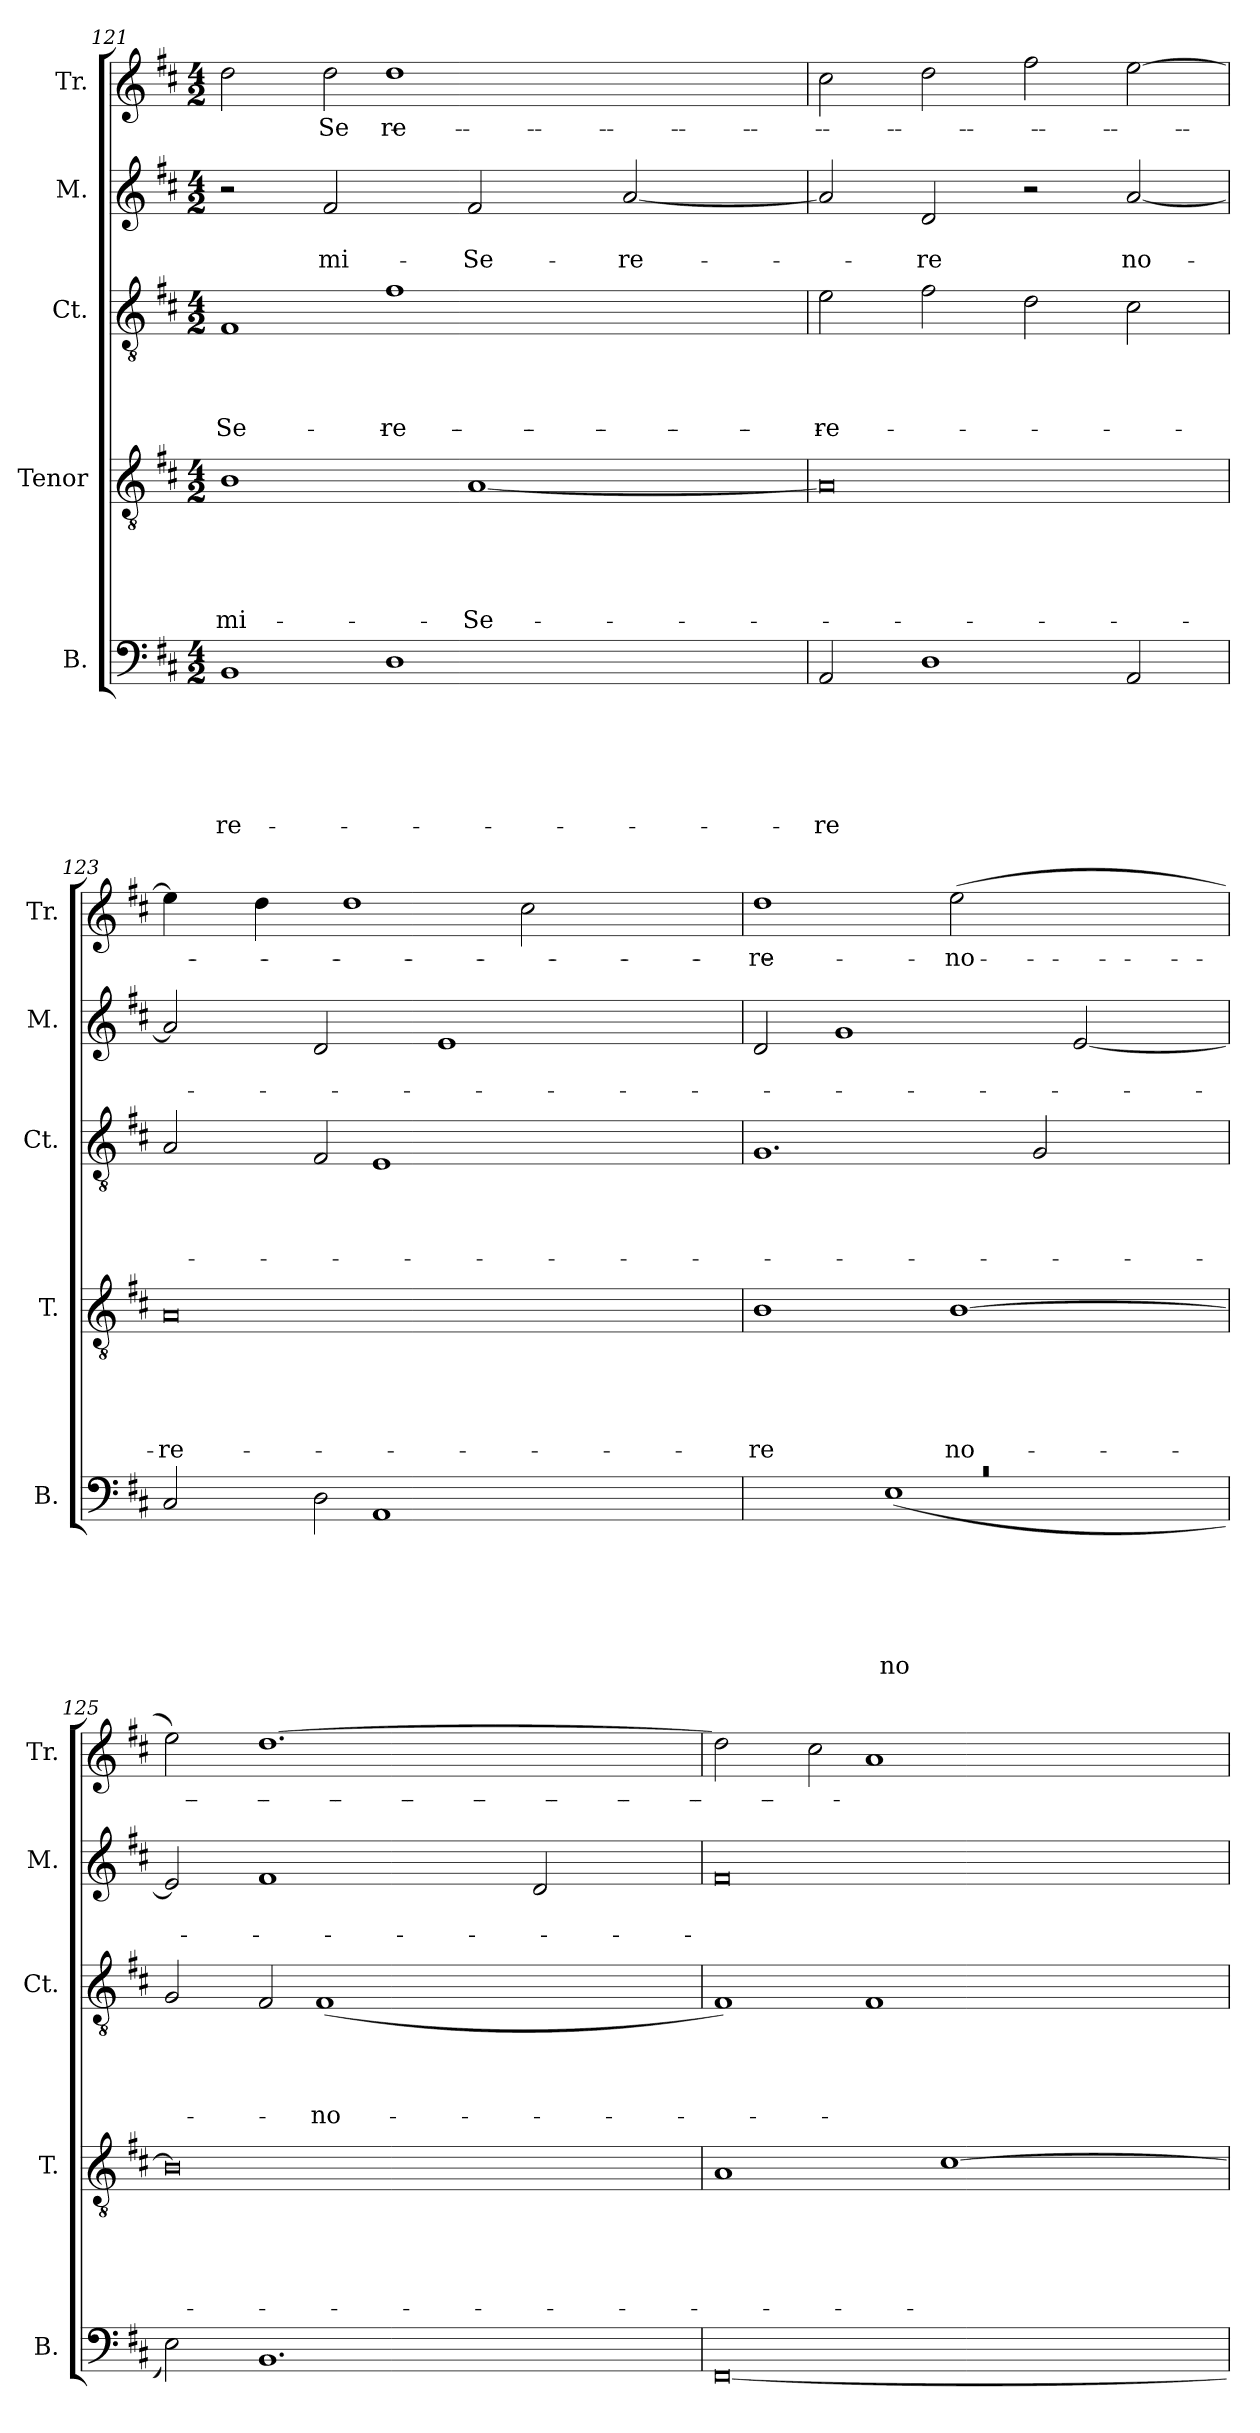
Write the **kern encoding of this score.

**kern	**text	**text	**text	**text	**text	**text	**kern	**text	**text	**text	**text	**text	**kern	**text	**text	**text	**text	**kern	**text	**text	**kern	**text
*part5	*part5	*part5	*part5	*part5	*part5	*part5	*part4	*part4	*part4	*part4	*part4	*part4	*part3	*part3	*part3	*part3	*part3	*part2	*part2	*part2	*part1	*part1
*staff5	*staff5	*staff5	*staff5	*staff5	*staff5	*staff5	*staff4	*staff4	*staff4	*staff4	*staff4	*staff4	*staff3	*staff3	*staff3	*staff3	*staff3	*staff2	*staff2	*staff2	*staff1	*staff1
*I"B.	*	*	*	*	*	*	*I"Tenor	*	*	*	*	*	*I"Ct.	*	*	*	*	*I"M.	*	*	*I"Tr.	*
*I'B.	*	*	*	*	*	*	*I'T.	*	*	*	*	*	*I'Ct.	*	*	*	*	*I'M.	*	*	*I'Tr.	*
*clefF4	*	*	*	*	*	*	*clefGv2	*	*	*	*	*	*clefGv2	*	*	*	*	*clefG2	*	*	*clefG2	*
*k[f#c#]	*	*	*	*	*	*	*k[f#c#]	*	*	*	*	*	*k[f#c#]	*	*	*	*	*k[f#c#]	*	*	*k[f#c#]	*
*D:	*	*	*	*	*	*	*D:	*	*	*	*	*	*D:	*	*	*	*	*D:	*	*	*D:	*
*M4/2	*	*	*	*	*	*	*M4/2	*	*	*	*	*	*M4/2	*	*	*	*	*M4/2	*	*	*M4/2	*
=121	=121	=121	=121	=121	=121	=121	=121	=121	=121	=121	=121	=121	=121	=121	=121	=121	=121	=121	=121	=121	=121	=121
!	!	!	!	!	!	!LO:LY:b	!	!	!	!	!	!LO:LY:b	!	!	!	!	!LO:LY:b	!	!	!	!	!
*^	*	*	*	*	*	*	*	*	*	*	*	*	*^	*	*	*	*	*	*	*	*^	*
1BB	2ryy	.	.	.	.	.	-re-	1B	.	.	.	.	mi-	1F#	2ryy	.	.	.	-Se-	2r	.	.	2dd\	2ryy	.
!	!	!	!	!	!	!	!	!	!	!	!	!	!	!	!	!	!	!	!	!	!	!LO:LY:b	!	!	!LO:LY:b
.	8ryy	.	.	.	.	.	.	.	.	.	.	.	.	.	8ryy	.	.	.	.	2f#/	.	mi-	2dd\	8ryy	-Se-
.	32ryy	.	.	.	.	.	.	.	.	.	.	.	.	.	32ryy	.	.	.	.	.	.	.	.	32ryy	.
!	!	!	!	!	!	!	!	!	!	!	!	!	!	!	!	!	!	!	!LO:LY:b	!	!	!	!	!	!LO:LY:b
.	1D	.	.	.	.	.	.	.	.	.	.	.	.	.	1f#	.	.	.	-re-	.	.	.	.	1dd	-re-
!	!	!	!	!	!	!	!	!	!	!	!	!	!LO:LY:b	!	!	!	!	!	!	!	!	!LO:LY:b	!	!	!
4ryy	.	.	.	.	.	.	.	[<1A	.	.	.	.	-Se-	4ryy	.	.	.	.	.	2f#/	.	-Se-	4ryy	.	.
16.ryy	.	.	.	.	.	.	.	.	.	.	.	.	.	16.ryy	.	.	.	.	.	.	.	.	16.ryy	.	.
2ryy	.	.	.	.	.	.	.	.	.	.	.	.	.	2ryy	.	.	.	.	.	.	.	.	2ryy	.	.
!	!	!	!	!	!	!	!	!	!	!	!	!	!	!	!	!	!	!	!	!	!	!LO:LY:b	!	!	!
.	.	.	.	.	.	.	.	.	.	.	.	.	.	.	.	.	.	.	.	[<2a/	.	-re-	.	.	.
.	4ryy	.	.	.	.	.	.	.	.	.	.	.	.	.	4ryy	.	.	.	.	.	.	.	.	4ryy	.
8ryy	.	.	.	.	.	.	.	.	.	.	.	.	.	8ryy	.	.	.	.	.	.	.	.	8ryy	.	.
.	16.ryy	.	.	.	.	.	.	.	.	.	.	.	.	.	16.ryy	.	.	.	.	.	.	.	.	16.ryy	.
32ryy	.	.	.	.	.	.	.	.	.	.	.	.	.	32ryy	.	.	.	.	.	.	.	.	32ryy	.	.
*v	*v	*	*	*	*	*	*	*	*	*	*	*	*	*v	*v	*	*	*	*	*	*	*	*v	*v	*
=122	=122	=122	=122	=122	=122	=122	=122	=122	=122	=122	=122	=122	=122	=122	=122	=122	=122	=122	=122	=122	=122	=122
!	!	!	!	!	!	!LO:LY:b	!	!	!	!	!	!	!	!	!	!	!LO:LY:b	!	!	!	!	!
2AA/	.	.	.	.	.	-re	0A]	.	.	.	.	.	2e\	.	.	.	-re	2a/]	.	.	2cc#\	.
!	!	!	!	!	!	!	!	!	!	!	!	!	!	!	!	!	!	!	!	!LO:LY:b	!	!
1D	.	.	.	.	.	.	.	.	.	.	.	.	2f#\	.	.	.	.	2d/	.	-re	2dd\	.
.	.	.	.	.	.	.	.	.	.	.	.	.	2d\	.	.	.	.	2r	.	.	2ff#\	.
!	!	!	!	!	!	!	!	!	!	!	!	!	!	!	!	!	!	!	!	!LO:LY:b	!	!
2AA/	.	.	.	.	.	.	.	.	.	.	.	.	2c#\	.	.	.	.	[<2a/	.	no-	[<2ee\	.
!!LO:LB:g=z
=123	=123	=123	=123	=123	=123	=123	=123	=123	=123	=123	=123	=123	=123	=123	=123	=123	=123	=123	=123	=123	=123	=123
*^	*	*	*	*	*	*	*	*	*	*	*	*	*	*	*	*	*	*	*	*	*	*
!	!	!	!	!	!	!	!	!	!	!	!	!	!	!	!	!	!	!	!	!	!	!LO:TX:a:t=12s	!
!	!	!	!	!	!	!	!	!	!	!	!	!	!LO:LY:b:rj	!	!	!	!	!	!	!	!	!	!
*	*	*	*	*	*	*	*	*	*	*	*	*	*	*^	*	*	*	*	*	*	*	*^	*
*	*	*	*	*	*	*	*	*	*	*	*	*	*	*	*	*	*	*	*	*	*	*	*	*^	*
2C#/	2ryy	.	.	.	.	.	.	0A	.	.	.	.	-re-	2A/	2ryy	.	.	.	.	2a/]	.	.	4ee\]	4ryy	1ryy	.
.	.	.	.	.	.	.	.	.	.	.	.	.	.	.	.	.	.	.	.	.	.	.	16ryy	16.ryy	.	.
.	.	.	.	.	.	.	.	.	.	.	.	.	.	.	.	.	.	.	.	.	.	.	8ryy	.	.	.
.	.	.	.	.	.	.	.	.	.	.	.	.	.	.	.	.	.	.	.	.	.	.	.	4dd\	.	.
.	.	.	.	.	.	.	.	.	.	.	.	.	.	.	.	.	.	.	.	.	.	.	32ryy	.	.	.
.	.	.	.	.	.	.	.	.	.	.	.	.	.	.	.	.	.	.	.	.	.	.	1ryy	.	.	.
2D\	8ryy	.	.	.	.	.	.	.	.	.	.	.	.	2F#/	8ryy	.	.	.	.	2d/	.	.	.	.	.	.
.	.	.	.	.	.	.	.	.	.	.	.	.	.	.	.	.	.	.	.	.	.	.	.	1dd	.	.
.	32ryy	.	.	.	.	.	.	.	.	.	.	.	.	.	32ryy	.	.	.	.	.	.	.	.	.	.	.
.	1AA	.	.	.	.	.	.	.	.	.	.	.	.	.	1E	.	.	.	.	.	.	.	.	.	.	.
4ryy	.	.	.	.	.	.	.	.	.	.	.	.	.	4ryy	.	.	.	.	.	1e	.	.	.	.	4ryy	.
16.ryy	.	.	.	.	.	.	.	.	.	.	.	.	.	16.ryy	.	.	.	.	.	.	.	.	.	.	16.ryy	.
2ryy	.	.	.	.	.	.	.	.	.	.	.	.	.	2ryy	.	.	.	.	.	.	.	.	.	.	2cc#\	.
.	.	.	.	.	.	.	.	.	.	.	.	.	.	.	.	.	.	.	.	.	.	.	2ryy	.	.	.
.	.	.	.	.	.	.	.	.	.	.	.	.	.	.	.	.	.	.	.	.	.	.	.	8ryy	.	.
.	4ryy	.	.	.	.	.	.	.	.	.	.	.	.	.	4ryy	.	.	.	.	.	.	.	.	.	.	.
.	.	.	.	.	.	.	.	.	.	.	.	.	.	.	.	.	.	.	.	.	.	.	.	32ryy	.	.
.	.	.	.	.	.	.	.	.	.	.	.	.	.	.	.	.	.	.	.	.	.	.	.	4ryy	.	.
8ryy	.	.	.	.	.	.	.	.	.	.	.	.	.	8ryy	.	.	.	.	.	.	.	.	.	.	8ryy	.
.	16.ryy	.	.	.	.	.	.	.	.	.	.	.	.	.	16.ryy	.	.	.	.	.	.	.	.	.	.	.
32ryy	.	.	.	.	.	.	.	.	.	.	.	.	.	32ryy	.	.	.	.	.	.	.	.	32ryy	.	32ryy	.
=124	=124	=124	=124	=124	=124	=124	=124	=124	=124	=124	=124	=124	=124	=124	=124	=124	=124	=124	=124	=124	=124	=124	=124	=124	=124	=124
!LO:N:vis=1	!	!	!	!	!	!	!	!	!	!	!	!	!LO:LY:b	!	!	!	!	!	!	!	!	!	!	!	!	!LO:LY:b
*	*	*	*	*	*	*	*	*	*	*	*	*	*	*	*	*	*	*	*	*	*	*	*v	*v	*v	*
0rc	2ryy	.	.	.	.	.	.	1B	.	.	.	.	-re	1.G	1ryy	.	.	.	.	2d/	.	.	1dd	-re
.	8ryy	.	.	.	.	.	.	.	.	.	.	.	.	.	.	.	.	.	.	1g	.	.	.	.
.	32ryy	.	.	.	.	.	.	.	.	.	.	.	.	.	.	.	.	.	.	.	.	.	.	.
!	!	!	!	!	!	!	!LO:LY:b	!	!	!	!	!	!	!	!	!	!	!	!	!	!	!	!	!
.	(>1E	.	.	.	.	.	no-	.	.	.	.	.	.	.	.	.	.	.	.	.	.	.	.	.
!	!	!	!	!	!	!	!	!	!	!	!	!	!LO:LY:b	!	!	!	!	!	!	!	!	!	!	!LO:LY:b
.	.	.	.	.	.	.	.	[>1B	.	.	.	.	no-	.	4ryy	.	.	.	.	.	.	.	(>2ee\	no-
.	.	.	.	.	.	.	.	.	.	.	.	.	.	.	16.ryy	.	.	.	.	.	.	.	.	.
.	.	.	.	.	.	.	.	.	.	.	.	.	.	.	2G/	.	.	.	.	.	.	.	.	.
.	.	.	.	.	.	.	.	.	.	.	.	.	.	8ryy	.	.	.	.	.	[<2e/	.	.	2ryy	.
.	.	.	.	.	.	.	.	.	.	.	.	.	.	32ryy	.	.	.	.	.	.	.	.	.	.
.	4ryy	.	.	.	.	.	.	.	.	.	.	.	.	4ryy	.	.	.	.	.	.	.	.	.	.
.	.	.	.	.	.	.	.	.	.	.	.	.	.	.	8ryy	.	.	.	.	.	.	.	.	.
.	16.ryy	.	.	.	.	.	.	.	.	.	.	.	.	16.ryy	.	.	.	.	.	.	.	.	.	.
.	.	.	.	.	.	.	.	.	.	.	.	.	.	.	32ryy	.	.	.	.	.	.	.	.	.
*v	*v	*	*	*	*	*	*	*	*	*	*	*	*	*	*	*	*	*	*	*	*	*	*	*
=125	=125	=125	=125	=125	=125	=125	=125	=125	=125	=125	=125	=125	=125	=125	=125	=125	=125	=125	=125	=125	=125	=125	=125
2E\)	.	.	.	.	.	.	0B]	.	.	.	.	.	2G/	2ryy	.	.	.	.	2e/]	.	.	2ee\)	.
1.BB	.	.	.	.	.	.	.	.	.	.	.	.	2F#/	8ryy	.	.	.	.	1f#	.	.	[>1.dd	.
.	.	.	.	.	.	.	.	.	.	.	.	.	.	32ryy	.	.	.	.	.	.	.	.	.
!	!	!	!	!	!	!	!	!	!	!	!	!	!	!	!	!	!	!LO:LY:b	!	!	!	!	!
.	.	.	.	.	.	.	.	.	.	.	.	.	.	(<1F#	.	.	.	no-	.	.	.	.	.
.	.	.	.	.	.	.	.	.	.	.	.	.	4ryy	.	.	.	.	.	.	.	.	.	.
.	.	.	.	.	.	.	.	.	.	.	.	.	16.ryy	.	.	.	.	.	.	.	.	.	.
.	.	.	.	.	.	.	.	.	.	.	.	.	2ryy	.	.	.	.	.	.	.	.	.	.
.	.	.	.	.	.	.	.	.	.	.	.	.	.	.	.	.	.	.	2d/	.	.	.	.
.	.	.	.	.	.	.	.	.	.	.	.	.	.	4ryy	.	.	.	.	.	.	.	.	.
.	.	.	.	.	.	.	.	.	.	.	.	.	8ryy	.	.	.	.	.	.	.	.	.	.
.	.	.	.	.	.	.	.	.	.	.	.	.	.	16.ryy	.	.	.	.	.	.	.	.	.
.	.	.	.	.	.	.	.	.	.	.	.	.	32ryy	.	.	.	.	.	.	.	.	.	.
=126	=126	=126	=126	=126	=126	=126	=126	=126	=126	=126	=126	=126	=126	=126	=126	=126	=126	=126	=126	=126	=126	=126	=126
*	*	*	*	*	*	*	*	*	*	*	*	*	*	*	*	*	*	*	*	*	*	*^	*
[<0FF#	.	.	.	.	.	.	1A	.	.	.	.	.	1F#)	2ryy	.	.	.	.	0f#	.	.	2dd\]	2ryy	.
.	.	.	.	.	.	.	.	.	.	.	.	.	.	8ryy	.	.	.	.	.	.	.	2cc#\	8ryy	.
.	.	.	.	.	.	.	.	.	.	.	.	.	.	32ryy	.	.	.	.	.	.	.	.	32ryy	.
.	.	.	.	.	.	.	.	.	.	.	.	.	.	1F#	.	.	.	.	.	.	.	.	1a	.
.	.	.	.	.	.	.	[>1c#	.	.	.	.	.	4ryy	.	.	.	.	.	.	.	.	4ryy	.	.
.	.	.	.	.	.	.	.	.	.	.	.	.	16.ryy	.	.	.	.	.	.	.	.	16.ryy	.	.
.	.	.	.	.	.	.	.	.	.	.	.	.	2ryy	.	.	.	.	.	.	.	.	2ryy	.	.
.	.	.	.	.	.	.	.	.	.	.	.	.	.	4ryy	.	.	.	.	.	.	.	.	4ryy	.
.	.	.	.	.	.	.	.	.	.	.	.	.	8ryy	.	.	.	.	.	.	.	.	8ryy	.	.
.	.	.	.	.	.	.	.	.	.	.	.	.	.	16.ryy	.	.	.	.	.	.	.	.	16.ryy	.
.	.	.	.	.	.	.	.	.	.	.	.	.	32ryy	.	.	.	.	.	.	.	.	32ryy	.	.
*	*	*	*	*	*	*	*	*	*	*	*	*	*v	*v	*	*	*	*	*	*	*	*v	*v	*
=	=	=	=	=	=	=	=	=	=	=	=	=	=	=	=	=	=	=	=	=	=	=
*-	*-	*-	*-	*-	*-	*-	*-	*-	*-	*-	*-	*-	*-	*-	*-	*-	*-	*-	*-	*-	*-	*-
